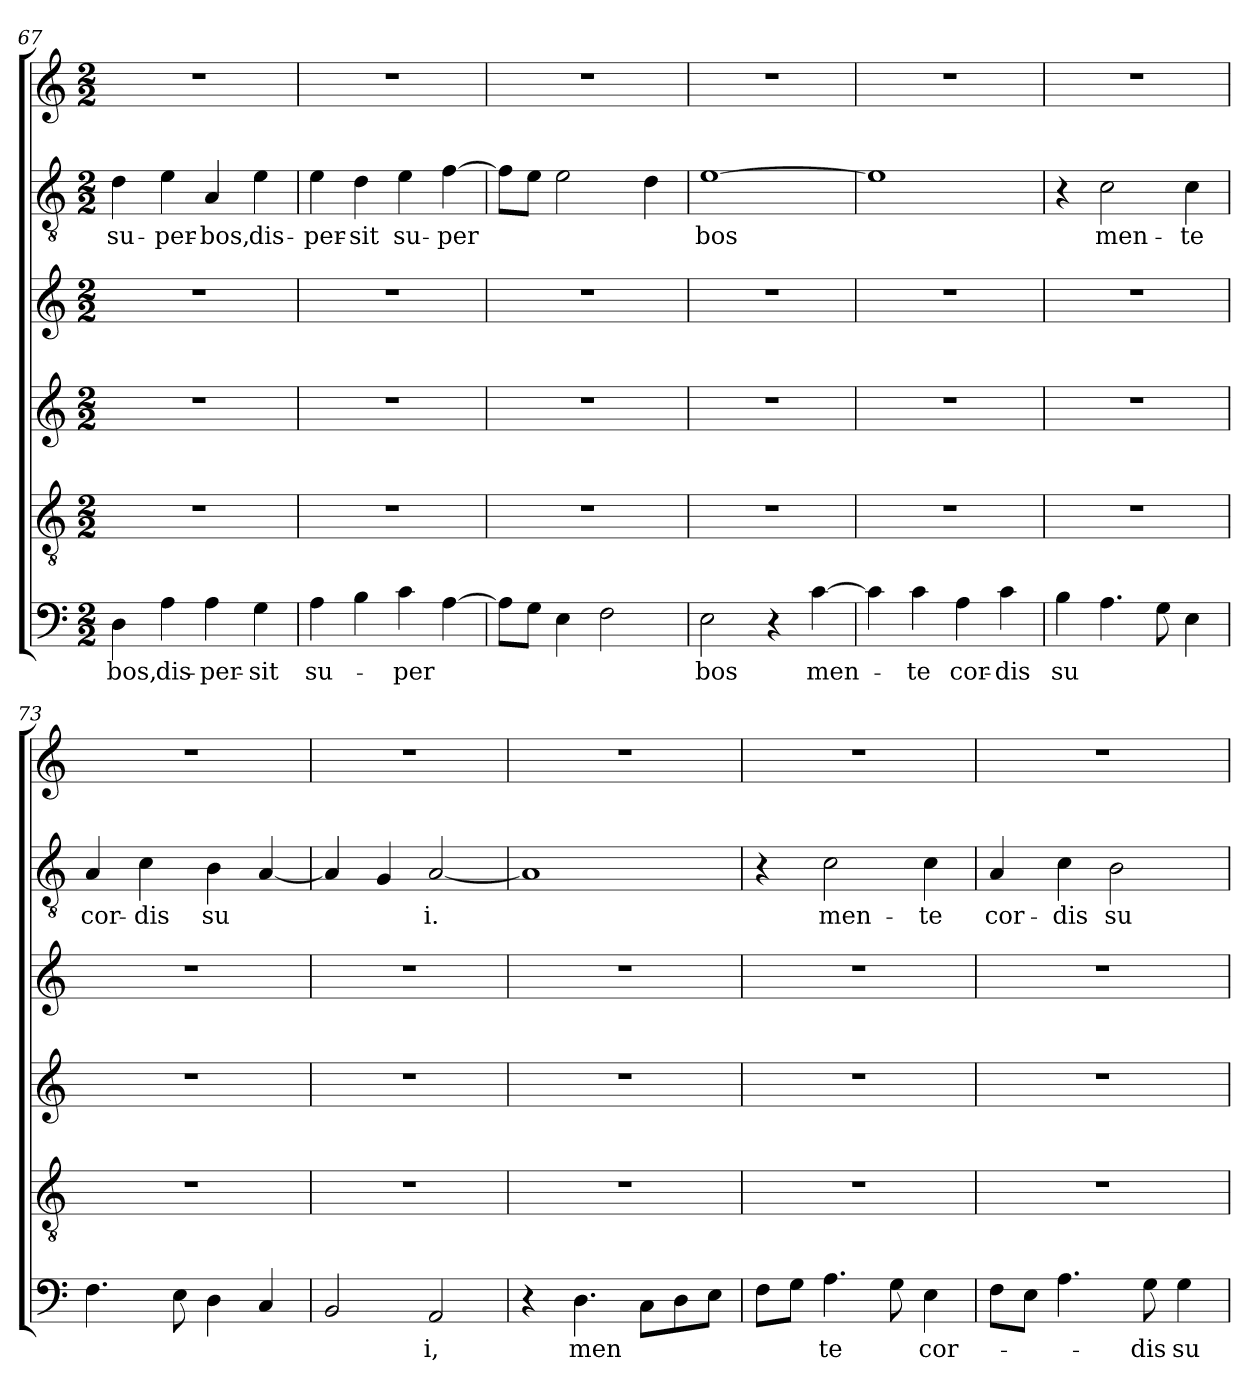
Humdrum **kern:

**kern	**text	**kern	**kern	**kern	**kern	**text	**kern
*part6	*part6	*part5	*part4	*part3	*part2	*part2	*part1
*staff6	*staff6	*staff5	*staff4	*staff3	*staff2	*staff2	*staff1
*clefF4	*	*clefGv2	*clefG2	*clefG2	*clefGv2	*	*clefG2
*k[]	*	*k[]	*k[]	*k[]	*k[]	*	*k[]
*C:	*	*C:	*C:	*C:	*C:	*	*C:
*M2/2	*	*M2/2	*M2/2	*M2/2	*M2/2	*	*M2/2
=67	=67	=67	=67	=67	=67	=67	=67
!	!LO:LY:b	!	!	!	!	!LO:LY:b	!
4D\	-bos,	1r	1r	1r	4d\	su-	1r
!	!LO:LY:b	!	!	!	!	!LO:LY:b	!
4A\	dis-	.	.	.	4e\	-per-	.
!	!LO:LY:b	!	!	!	!	!LO:LY:b	!
4A\	-per-	.	.	.	4A/	-bos,	.
!	!LO:LY:b	!	!	!	!	!LO:LY:b	!
4G\	-sit	.	.	.	4e\	dis-	.
=68	=68	=68	=68	=68	=68	=68	=68
!	!LO:LY:b	!	!	!	!	!LO:LY:b	!
4A\	su-	1r	1r	1r	4e\	-per-	1r
!	!	!	!	!	!	!LO:LY:b	!
4B\	.	.	.	.	4d\	-sit	.
!	!LO:LY:b	!	!	!	!	!LO:LY:b	!
4c\	-per	.	.	.	4e\	su-	.
!	!	!	!	!	!	!LO:LY:b	!
[4A\	.	.	.	.	[4f\	-per	.
=69	=69	=69	=69	=69	=69	=69	=69
8A\L]	.	1r	1r	1r	8f\L]	.	1r
8G\J	.	.	.	.	8e\J	.	.
4E\	.	.	.	.	2e\	.	.
2F\	.	.	.	.	.	.	.
.	.	.	.	.	4d\	.	.
!!LO:LB:g=z
=70	=70	=70	=70	=70	=70	=70	=70
!	!LO:LY:b	!	!	!	!	!LO:LY:b	!
2E\	­bos	1r	1r	1r	[1e	­bos	1r
4r	.	.	.	.	.	.	.
!	!LO:LY:b	!	!	!	!	!	!
[4c\	men-	.	.	.	.	.	.
=71	=71	=71	=71	=71	=71	=71	=71
4c\]	.	1r	1r	1r	1e]	.	1r
!	!LO:LY:b	!	!	!	!	!	!
4c\	-te	.	.	.	.	.	.
!	!LO:LY:b	!	!	!	!	!	!
4A\	cor-	.	.	.	.	.	.
!	!LO:LY:b	!	!	!	!	!	!
4c\	-dis	.	.	.	.	.	.
=72	=72	=72	=72	=72	=72	=72	=72
!	!LO:LY:b	!	!	!	!	!	!
4B\	su	1r	1r	1r	4r	.	1r
!	!	!	!	!	!	!LO:LY:b	!
4.A\	.	.	.	.	2c\	men-	.
8G\	.	.	.	.	.	.	.
!	!	!	!	!	!	!LO:LY:b	!
4E\	.	.	.	.	4c\	-te	.
=73	=73	=73	=73	=73	=73	=73	=73
!	!	!	!	!	!	!LO:LY:b	!
4.F\	.	1r	1r	1r	4A/	cor-	1r
!	!	!	!	!	!	!LO:LY:b	!
.	.	.	.	.	4c\	-dis	.
8E\	.	.	.	.	.	.	.
!	!	!	!	!	!	!LO:LY:b	!
4D\	.	.	.	.	4B\	su	.
4C/	.	.	.	.	[4A/	.	.
=74	=74	=74	=74	=74	=74	=74	=74
2BB/	.	1r	1r	1r	4A/]	.	1r
.	.	.	.	.	4G/	.	.
!	!LO:LY:b	!	!	!	!	!LO:LY:b	!
2AA/	i,	.	.	.	[2A/	i.	.
=75	=75	=75	=75	=75	=75	=75	=75
4r	.	1r	1r	1r	1A]	.	1r
!	!LO:LY:b	!	!	!	!	!	!
4.D\	men	.	.	.	.	.	.
8C\L	.	.	.	.	.	.	.
8D\	.	.	.	.	.	.	.
8E\J	.	.	.	.	.	.	.
=76	=76	=76	=76	=76	=76	=76	=76
8F\L	.	1r	1r	1r	4r	.	1r
8G\J	.	.	.	.	.	.	.
!	!LO:LY:b	!	!	!	!	!LO:LY:b	!
4.A\	te	.	.	.	2c\	men-	.
8G\	.	.	.	.	.	.	.
!	!LO:LY:b	!	!	!	!	!LO:LY:b	!
4E\	cor-	.	.	.	4c\	-te	.
!!LO:PB:g=z
=77	=77	=77	=77	=77	=77	=77	=77
!	!	!	!	!	!	!LO:LY:b	!
8F\L	.	1r	1r	1r	4A/	cor-	1r
8E\J	.	.	.	.	.	.	.
!	!	!	!	!	!	!LO:LY:b	!
4.A\	.	.	.	.	4c\	-dis	.
!	!	!	!	!	!	!LO:LY:b	!
.	.	.	.	.	2B\	su-	.
!	!LO:LY:b	!	!	!	!	!	!
8G\	-dis	.	.	.	.	.	.
!	!LO:LY:b	!	!	!	!	!	!
4G\	su-	.	.	.	.	.	.
=	=	=	=	=	=	=	=
*-	*-	*-	*-	*-	*-	*-	*-
